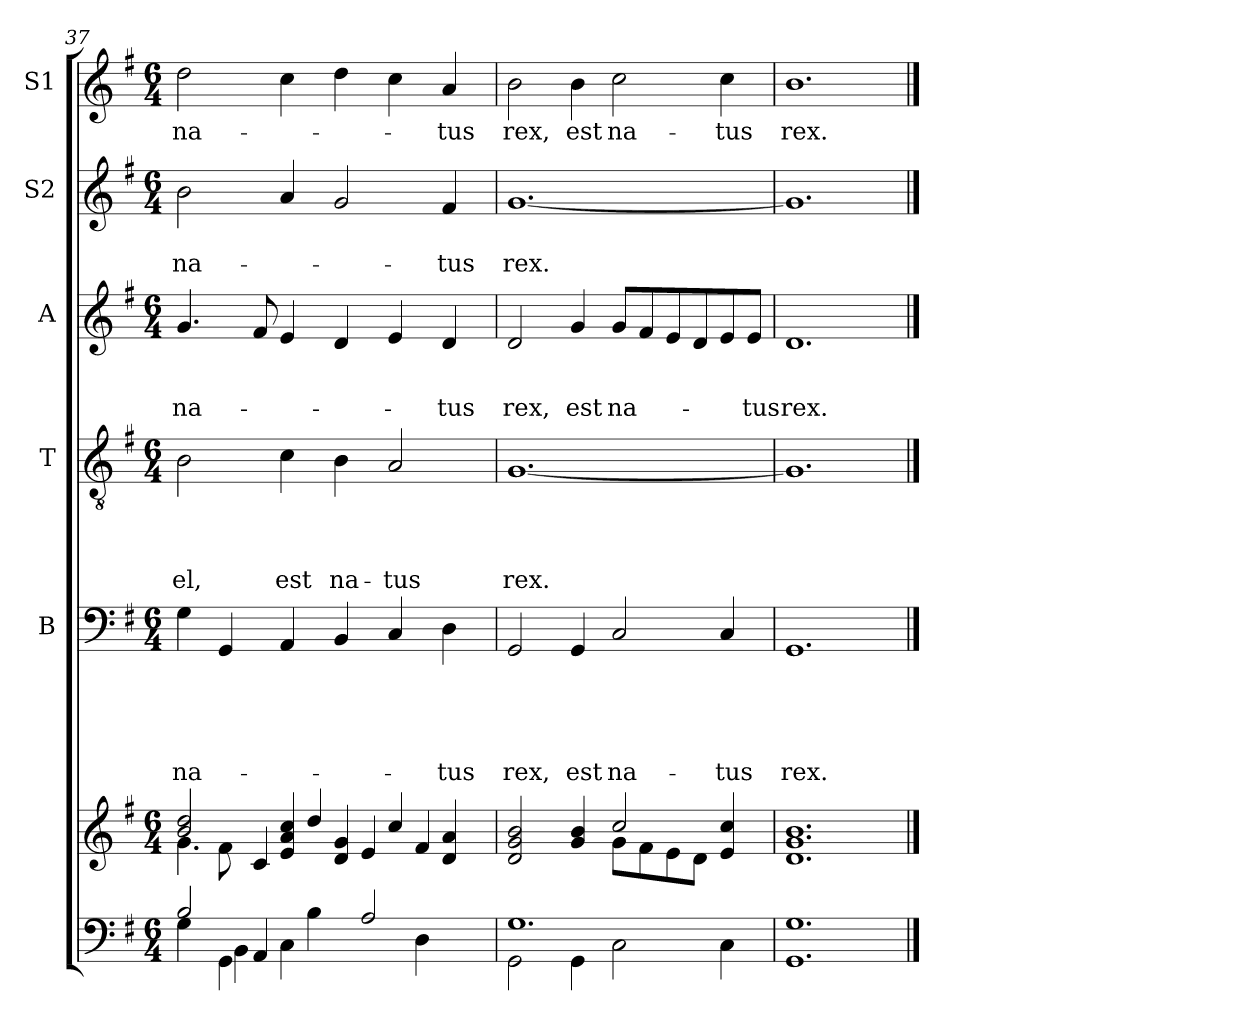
**kern	**kern	**kern	**text	**text	**text	**text	**text	**kern	**text	**text	**text	**text	**kern	**text	**text	**text	**kern	**text	**text	**kern	**text
*part6	*part6	*part5	*part5	*part5	*part5	*part5	*part5	*part4	*part4	*part4	*part4	*part4	*part3	*part3	*part3	*part3	*part2	*part2	*part2	*part1	*part1
*staff7	*staff6	*staff5	*staff5	*staff5	*staff5	*staff5	*staff5	*staff4	*staff4	*staff4	*staff4	*staff4	*staff3	*staff3	*staff3	*staff3	*staff2	*staff2	*staff2	*staff1	*staff1
*	*	*I"B	*	*	*	*	*	*I"T	*	*	*	*	*I"A	*	*	*	*I"S2	*	*	*I"S1	*
*clefF4	*clefG2	*clefF4	*	*	*	*	*	*clefGv2	*	*	*	*	*clefG2	*	*	*	*clefG2	*	*	*clefG2	*
*k[f#]	*k[f#]	*k[f#]	*	*	*	*	*	*k[f#]	*	*	*	*	*k[f#]	*	*	*	*k[f#]	*	*	*k[f#]	*
*G:	*G:	*G:	*	*	*	*	*	*G:	*	*	*	*	*G:	*	*	*	*G:	*	*	*G:	*
*M6/4	*M6/4	*M6/4	*	*	*	*	*	*M6/4	*	*	*	*	*M6/4	*	*	*	*M6/4	*	*	*M6/4	*
=37	=37	=37	=37	=37	=37	=37	=37	=37	=37	=37	=37	=37	=37	=37	=37	=37	=37	=37	=37	=37	=37
*^	*^	*	*	*	*	*	*	*	*	*	*	*	*	*	*	*	*	*	*	*	*
*	*^	*	*^	*	*	*	*	*	*	*	*	*	*	*	*	*	*	*	*	*	*	*	*
*	*	*^	*	*	*	*	*	*	*	*	*	*	*	*	*	*	*	*	*	*	*	*	*	*	*
!	!	!	!	!	!	!	!	!	!	!	!	!LO:LY:b	!	!	!	!	!LO:LY:b	!	!	!	!LO:LY:b	!	!	!LO:LY:b	!	!LO:LY:b
2B/	4G\	4.ryy	4ryy	2b/ 2dd/	4.g\	4ryy	4G\	.	.	.	.	na-	2B\	.	.	.	-el,	4.g/	.	.	na-	2b\	.	na-	2dd\	na-
.	4GG\	.	4BB\	.	.	8f#\	4GG/	.	.	.	.	.	.	.	.	.	.	.	.	.	.	.	.	.	.	.
.	.	4AA/	.	.	1ryy	4c/	.	.	.	.	.	.	.	.	.	.	.	8f#/	.	.	.	.	.	.	.	.
!	!	!	!	!	!	!	!	!	!	!	!	!	!	!	!	!	!LO:LY:b	!	!	!	!	!	!	!	!	!
4C\	8ryy	.	4.ryy	4e/ 4a/ 4cc/	.	.	4AA/	.	.	.	.	.	4c\	.	.	.	est	4e/	.	.	.	4a/	.	.	4cc\	.
.	2..ryy	4B\	.	.	.	4dd/	.	.	.	.	.	.	.	.	.	.	.	.	.	.	.	.	.	.	.	.
!	!	!	!	!	!	!	!	!	!	!	!	!	!	!	!	!	!LO:LY:b	!	!	!	!	!	!	!	!	!
4.ryy	.	.	.	4d/ 4g/	.	.	4BB/	.	.	.	.	.	4B\	.	.	.	na-	4d/	.	.	.	2g/	.	.	4dd\	.
.	.	8ryy	2A/	.	.	4e/	.	.	.	.	.	.	.	.	.	.	.	.	.	.	.	.	.	.	.	.
!	!	!	!	!	!	!	!	!	!	!	!	!	!	!	!	!	!LO:LY:b	!	!	!	!	!	!	!	!	!
.	.	2ryy	.	4cc/	.	.	4C/	.	.	.	.	.	2A/	.	.	.	-tus	4e/	.	.	.	.	.	.	4cc\	.
4D\	.	.	.	.	.	4f#/	.	.	.	.	.	.	.	.	.	.	.	.	.	.	.	.	.	.	.	.
!	!	!	!	!	!	!	!	!	!	!	!	!LO:LY:b	!	!	!	!	!	!	!	!	!LO:LY:b	!	!	!LO:LY:b	!	!LO:LY:b
.	.	.	.	4d/ 4a/	.	.	4D\	.	.	.	.	-tus	.	.	.	.	.	4d/	.	.	-tus	4f#/	.	-tus	4a/	-tus
8ryy	.	.	8ryy	.	8ryy	8ryy	.	.	.	.	.	.	.	.	.	.	.	.	.	.	.	.	.	.	.	.
=38	=38	=38	=38	=38	=38	=38	=38	=38	=38	=38	=38	=38	=38	=38	=38	=38	=38	=38	=38	=38	=38	=38	=38	=38	=38	=38
!	!	!	!	!	!	!	!	!	!	!	!	!LO:LY:b	!	!	!	!	!LO:LY:b	!	!	!	!LO:LY:b	!	!	!LO:LY:b	!	!LO:LY:b
*	*v	*v	*v	*	*	*	*	*	*	*	*	*	*	*	*	*	*	*	*	*	*	*	*	*	*	*
*	*	*	*v	*v	*	*	*	*	*	*	*	*	*	*	*	*	*	*	*	*	*	*	*	*
1.G	2GG\	2d/ 2g/ 2b/	2.ryy	2GG/	.	.	.	.	rex,	[<1.G	.	.	.	rex.	2d/	.	.	rex,	[<1.g	.	rex.	2b\	rex,
!	!	!	!	!	!	!	!	!	!LO:LY:b	!	!	!	!	!	!	!	!	!LO:LY:b	!	!	!	!	!LO:LY:b
.	4GG\	4g/ 4b/	.	4GG/	.	.	.	.	est	.	.	.	.	.	4g/	.	.	est	.	.	.	4b\	est
!	!	!	!	!	!	!	!	!	!LO:LY:b	!	!	!	!	!	!	!	!	!LO:LY:b	!	!	!	!	!LO:LY:b
.	2C\	2cc/	8g\L	2C/	.	.	.	.	na-	.	.	.	.	.	8g/L	.	.	na-	.	.	.	2cc\	na-
.	.	.	8f#\	.	.	.	.	.	.	.	.	.	.	.	8f#/	.	.	.	.	.	.	.	.
.	.	.	8e\	.	.	.	.	.	.	.	.	.	.	.	8e/	.	.	.	.	.	.	.	.
.	.	.	8d\J	.	.	.	.	.	.	.	.	.	.	.	8d/	.	.	.	.	.	.	.	.
!	!	!	!	!	!	!	!	!	!LO:LY:b	!	!	!	!	!	!	!	!	!	!	!	!	!	!LO:LY:b
.	4C\	4ryy	4e/ 4cc/	4C/	.	.	.	.	-tus	.	.	.	.	.	8e/	.	.	.	.	.	.	4cc\	-tus
!	!	!	!	!	!	!	!	!	!	!	!	!	!	!	!	!	!	!LO:LY:b	!	!	!	!	!
.	.	.	.	.	.	.	.	.	.	.	.	.	.	.	8e/J	.	.	-tus	.	.	.	.	.
*v	*v	*	*	*	*	*	*	*	*	*	*	*	*	*	*	*	*	*	*	*	*	*	*
*	*v	*v	*	*	*	*	*	*	*	*	*	*	*	*	*	*	*	*	*	*	*	*
=39	=39	=39	=39	=39	=39	=39	=39	=39	=39	=39	=39	=39	=39	=39	=39	=39	=39	=39	=39	=39	=39
!	!	!	!	!	!	!	!LO:LY:b	!	!	!	!	!	!	!	!	!LO:LY:b	!	!	!	!	!LO:LY:b
1.GG 1.G	1.d 1.g 1.b	1.GG	.	.	.	.	rex.	1.G]	.	.	.	.	1.d	.	.	rex.	1.g]	.	.	1.b	rex.
==	==	==	==	==	==	==	==	==	==	==	==	==	==	==	==	==	==	==	==	==	==
*-	*-	*-	*-	*-	*-	*-	*-	*-	*-	*-	*-	*-	*-	*-	*-	*-	*-	*-	*-	*-	*-
